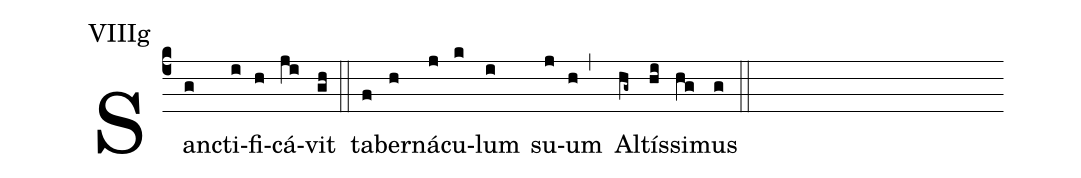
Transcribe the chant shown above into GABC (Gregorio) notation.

annotation: VIIIg;
%%
(c4)Sanc(g)ti(i)fi(h)cá(ji)vit(gh) (::) ta(f)ber(h)ná(j)cu(k)lum(i) su(j)um(h,) Al(hg~)tís(hi)si(hg)mus(g) (::)
